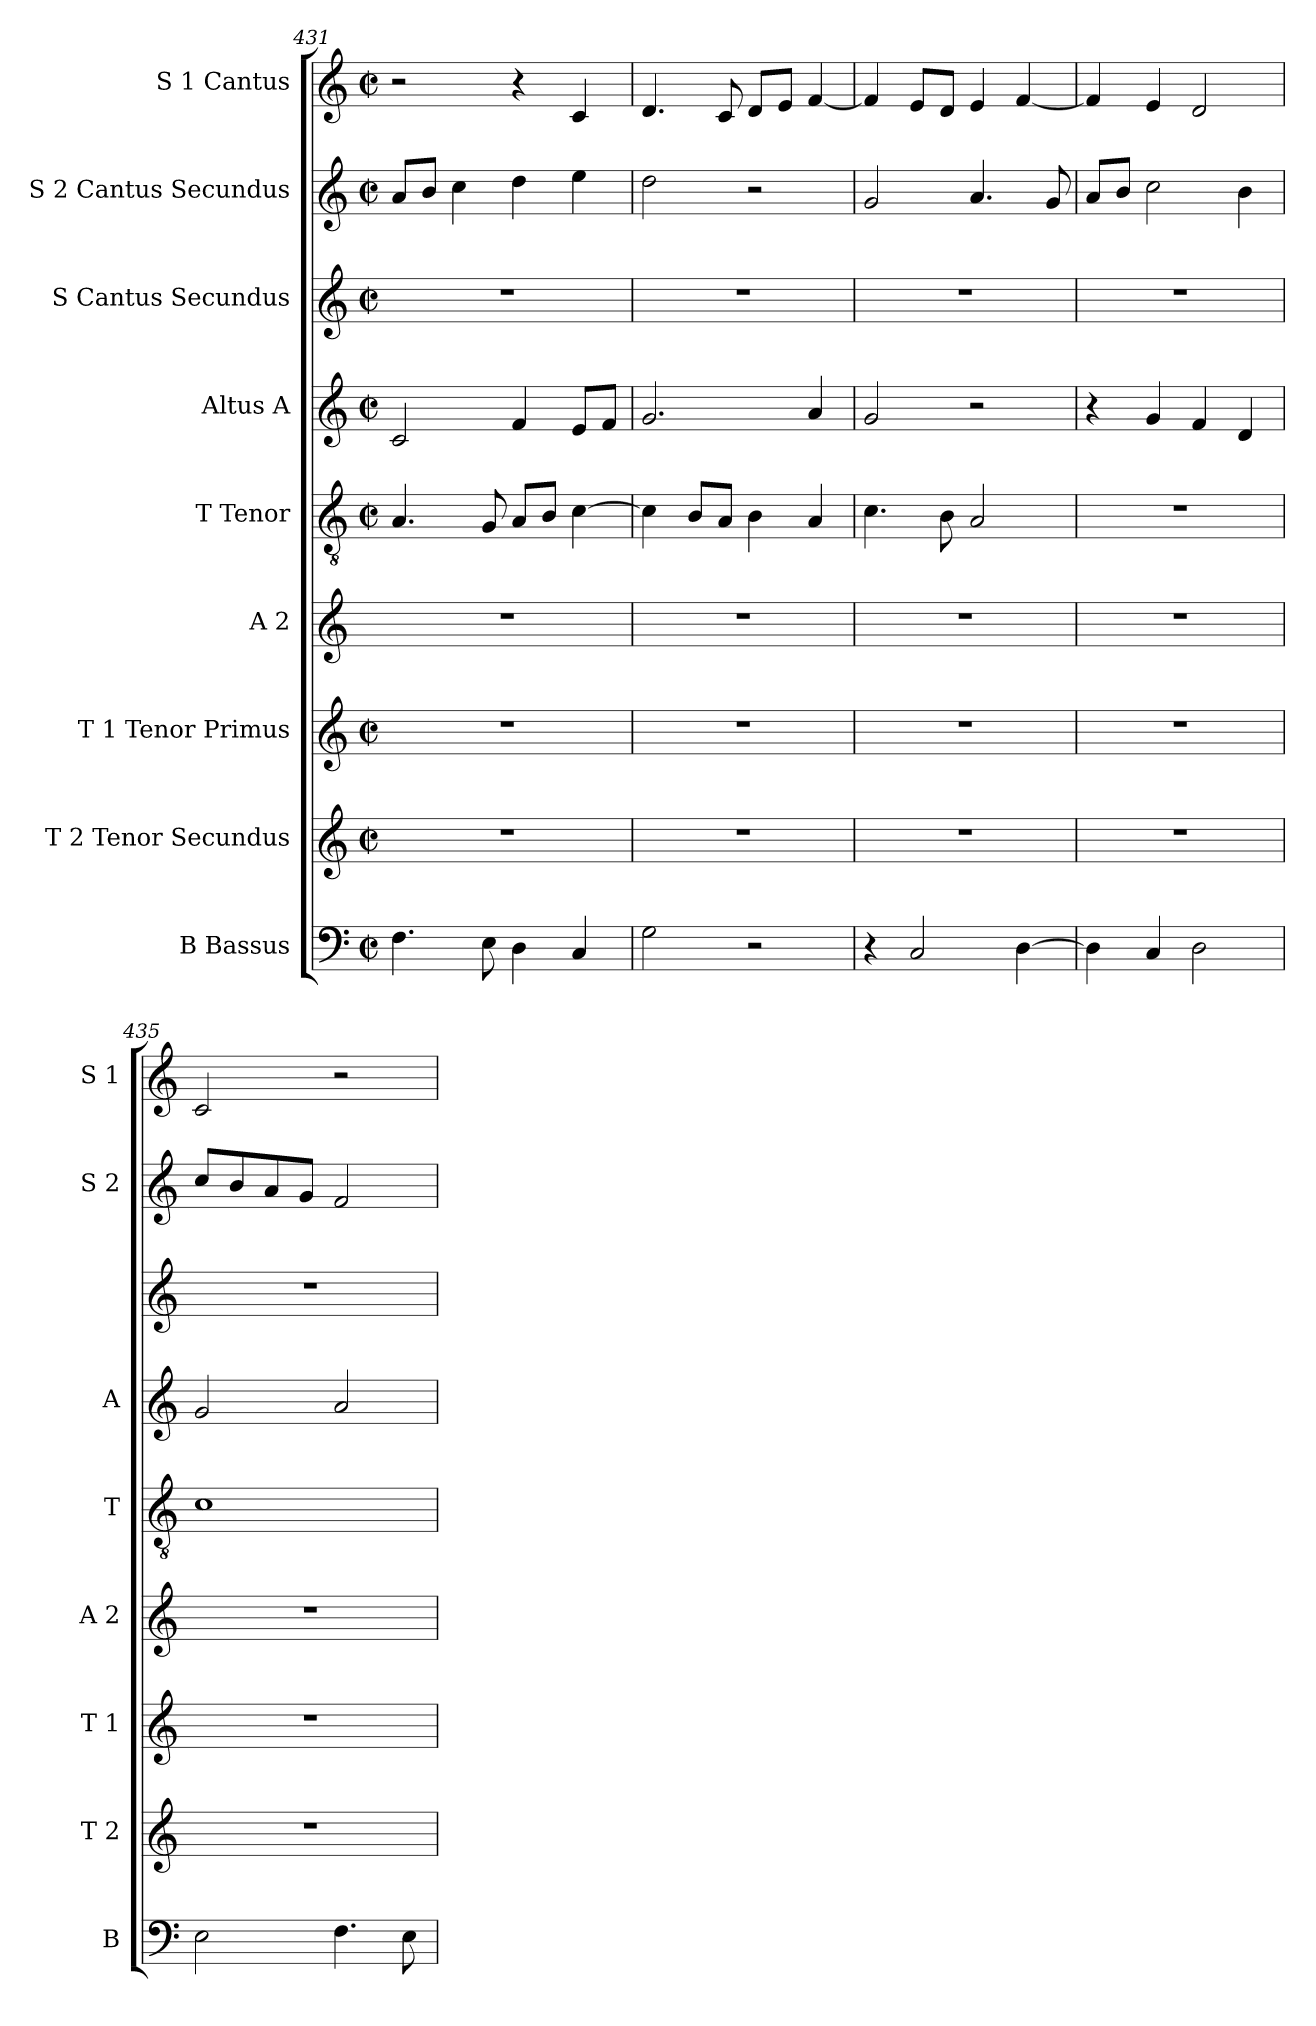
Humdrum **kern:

**kern	**kern	**kern	**kern	**kern	**kern	**kern	**kern	**kern
*part9	*part8	*part7	*part6	*part5	*part4	*part3	*part2	*part1
*staff9	*staff8	*staff7	*staff6	*staff5	*staff4	*staff3	*staff2	*staff1
*I"B Bassus	*I"T 2 Tenor Secundus	*I"T 1 Tenor Primus	*I"A 2	*I"T Tenor	*I"Altus A	*I"S Cantus Secundus	*I"S 2 Cantus Secundus	*I"S 1 Cantus
*I'B	*I'T 2	*I'T 1	*I'A 2	*I'T	*I'A	*	*I'S 2	*I'S 1
!!LO:LB:g=z
*clefF4	*clefG2	*clefG2	*clefG2	*clefGv2	*clefG2	*clefG2	*clefG2	*clefG2
*k[]	*k[]	*k[]	*k[]	*k[]	*k[]	*k[]	*k[]	*k[]
*C:	*C:	*C:	*C:	*C:	*C:	*C:	*C:	*C:
*M2/2	*M2/2	*M2/2	*	*M2/2	*M2/2	*M2/2	*M2/2	*M2/2
*met(c|)	*met(c|)	*met(c|)	*	*met(c|)	*met(c|)	*met(c|)	*met(c|)	*met(c|)
=431	=431	=431	=431	=431	=431	=431	=431	=431
4.F\	1r	1r	1r	4.A/	2c/	1r	8a/L	2r
.	.	.	.	.	.	.	8b/J	.
.	.	.	.	.	.	.	4cc\	.
8E\	.	.	.	8G/	.	.	.	.
4D\	.	.	.	8A/L	4f/	.	4dd\	4r
.	.	.	.	8B/J	.	.	.	.
4C/	.	.	.	[>4c\	8e/L	.	4ee\	4c/
.	.	.	.	.	8f/J	.	.	.
=432	=432	=432	=432	=432	=432	=432	=432	=432
2G\	1r	1r	1r	4c\]	2.g/	1r	2dd\	4.d/
.	.	.	.	8B/L	.	.	.	.
.	.	.	.	8A/J	.	.	.	8c/
2r	.	.	.	4B\	.	.	2r	8d/L
.	.	.	.	.	.	.	.	8e/J
.	.	.	.	4A/	4a/	.	.	[<4f/
=433	=433	=433	=433	=433	=433	=433	=433	=433
4r	1r	1r	1r	4.c\	2g/	1r	2g/	4f/]
2C/	.	.	.	.	.	.	.	8e/L
.	.	.	.	8B\	.	.	.	8d/J
.	.	.	.	2A/	2r	.	4.a/	4e/
[>4D\	.	.	.	.	.	.	.	[<4f/
.	.	.	.	.	.	.	8g/	.
=434	=434	=434	=434	=434	=434	=434	=434	=434
4D\]	1r	1r	1r	1r	4r	1r	8a/L	4f/]
.	.	.	.	.	.	.	8b/J	.
4C/	.	.	.	.	4g/	.	2cc\	4e/
2D\	.	.	.	.	4f/	.	.	2d/
.	.	.	.	.	4d/	.	4b\	.
=435	=435	=435	=435	=435	=435	=435	=435	=435
2E\	1r	1r	1r	1c	2g/	1r	8cc/L	2c/
.	.	.	.	.	.	.	8b/	.
.	.	.	.	.	.	.	8a/	.
.	.	.	.	.	.	.	8g/J	.
4.F\	.	.	.	.	2a/	.	2f/	2r
8E\	.	.	.	.	.	.	.	.
=	=	=	=	=	=	=	=	=
*-	*-	*-	*-	*-	*-	*-	*-	*-
